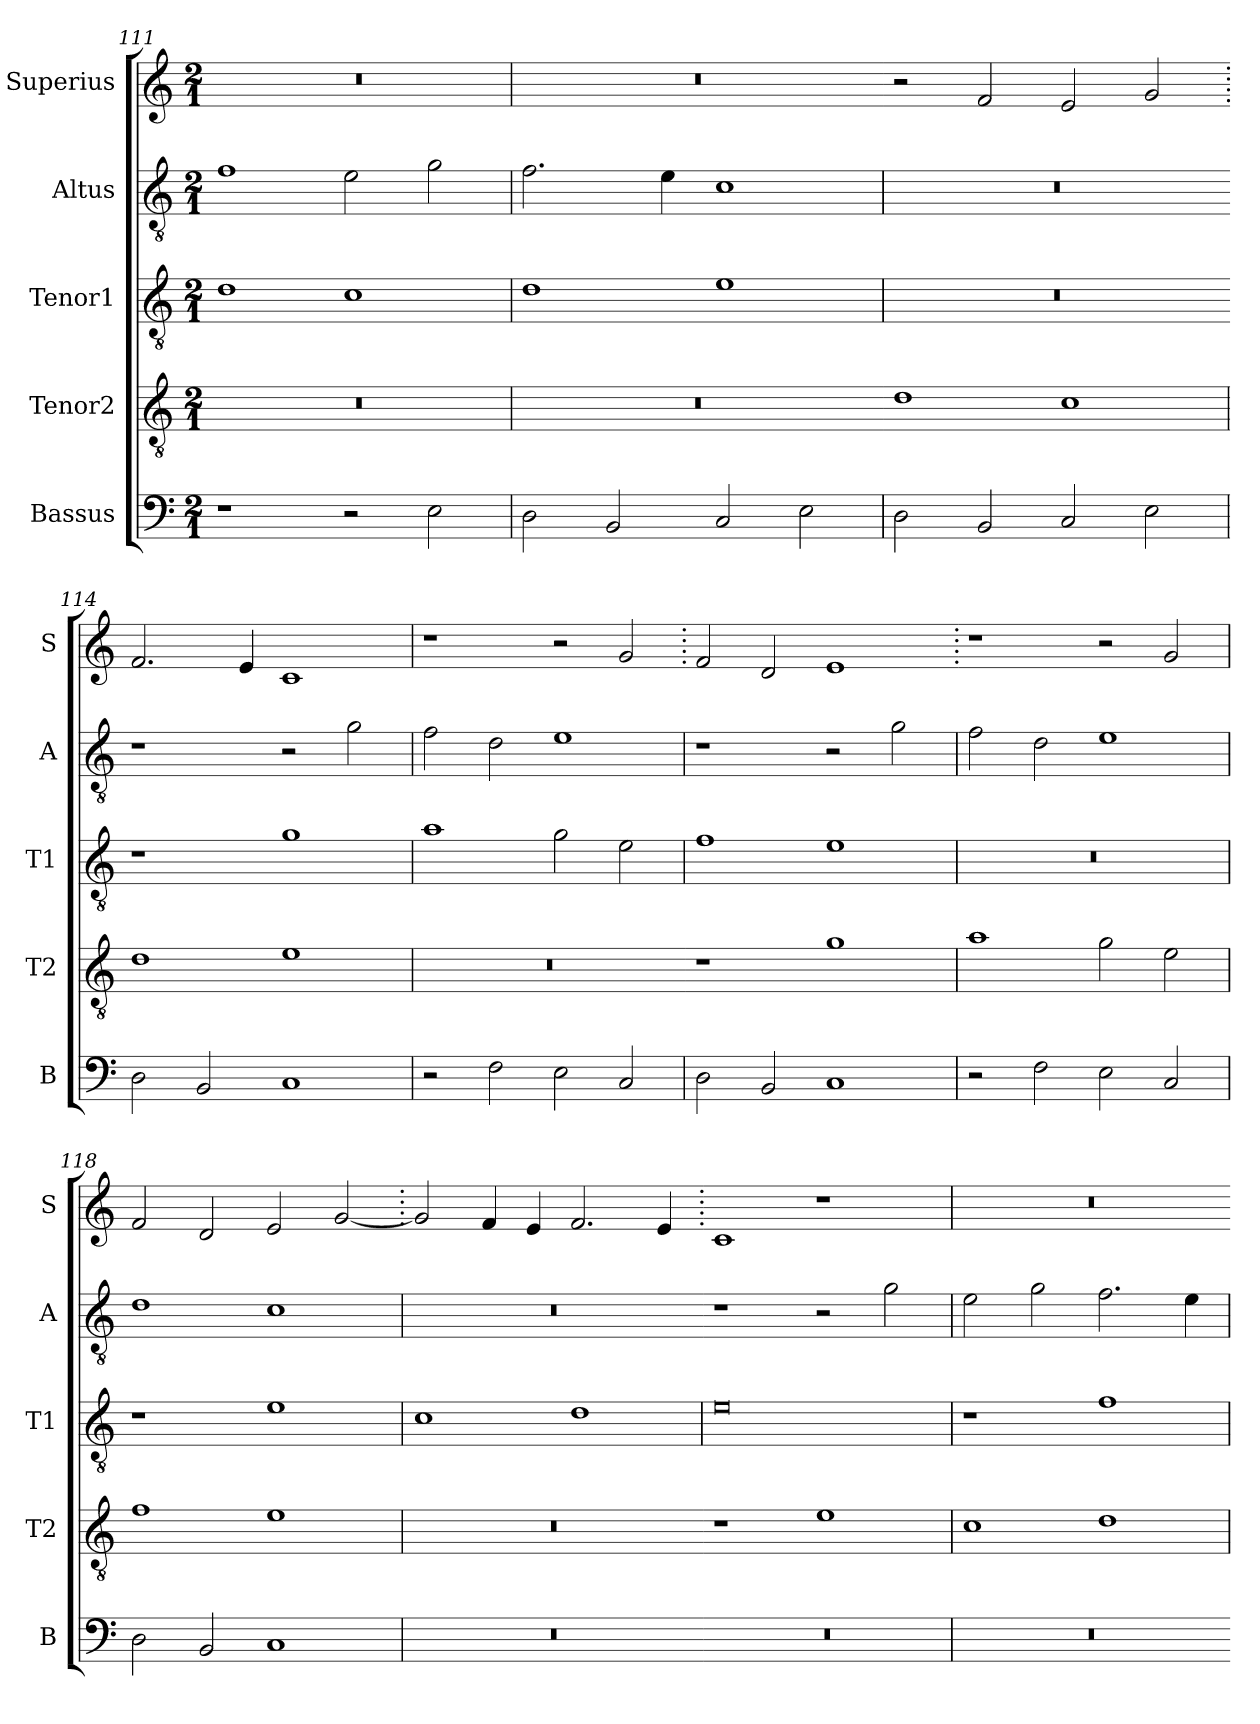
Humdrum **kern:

**kern	**kern	**kern	**kern	**kern
*part5	*part4	*part3	*part2	*part1
*staff5	*staff4	*staff3	*staff2	*staff1
*I"Bassus	*I"Tenor2	*I"Tenor1	*I"Altus	*I"Superius
*I'B	*I'T2	*I'T1	*I'A	*I'S
*clefF4	*clefGv2	*clefGv2	*clefGv2	*clefG2
*k[]	*k[]	*k[]	*k[]	*k[]
*M2/1	*M2/1	*M2/1	*M2/1	*M2/1
=111	=111	=111	=111	=111
1r	0r	1d	1f	0r
2r	.	1c	2e\	.
2E\	.	.	2g\	.
=112	=112	=112	=112	=112
2D\	0r	1d	2.f\	0r
2BB/	.	.	.	.
.	.	.	4e\	.
2C/	.	1e	1c	.
2E\	.	.	.	.
=113	=113	=113	=113	=113.
2D\	1d	0r	0r	2r
2BB/	.	.	.	2f/
2C/	1c	.	.	2e/
2E\	.	.	.	2g/
=114	=114	=114	=114	=114.
2D\	1d	1r	1r	2.f/
2BB/	.	.	.	.
.	.	.	.	4e/
1C	1e	1g	2r	1c
.	.	.	2g\	.
=115	=115	=115	=115	=115
2r	0r	1a	2f\	1r
2F\	.	.	2d\	.
2E\	.	2g\	1e	2r
2C/	.	2e\	.	2g/
=116	=116	=116	=116	=116.
2D\	1r	1f	1r	2f/
2BB/	.	.	.	2d/
1C	1g	1e	2r	1e
.	.	.	2g\	.
=117	=117	=117	=117	=117.
2r	1a	0r	2f\	1r
2F\	.	.	2d\	.
2E\	2g\	.	1e	2r
2C/	2e\	.	.	2g/
=118	=118	=118	=118	=118
2D\	1f	1r	1d	2f/
2BB/	.	.	.	2d/
1C	1e	1e	1c	2e/
.	.	.	.	[2g/
=119	=119	=119	=119	=119.
0r	0r	1c	0r	2g/]
.	.	.	.	4f/
.	.	.	.	4e/
.	.	1d	.	2.f/
.	.	.	.	4e/
=120	=120	=120	=120	=120.
0r	1r	0e	1r	1c
.	1e	.	2r	1r
.	.	.	2g\	.
=121	=121	=121	=121	=121
0r	1c	1r	2e\	0r
.	.	.	2g\	.
.	1d	1f	2.f\	.
.	.	.	4e\	.
=	=	=	=	=.
*-	*-	*-	*-	*-
